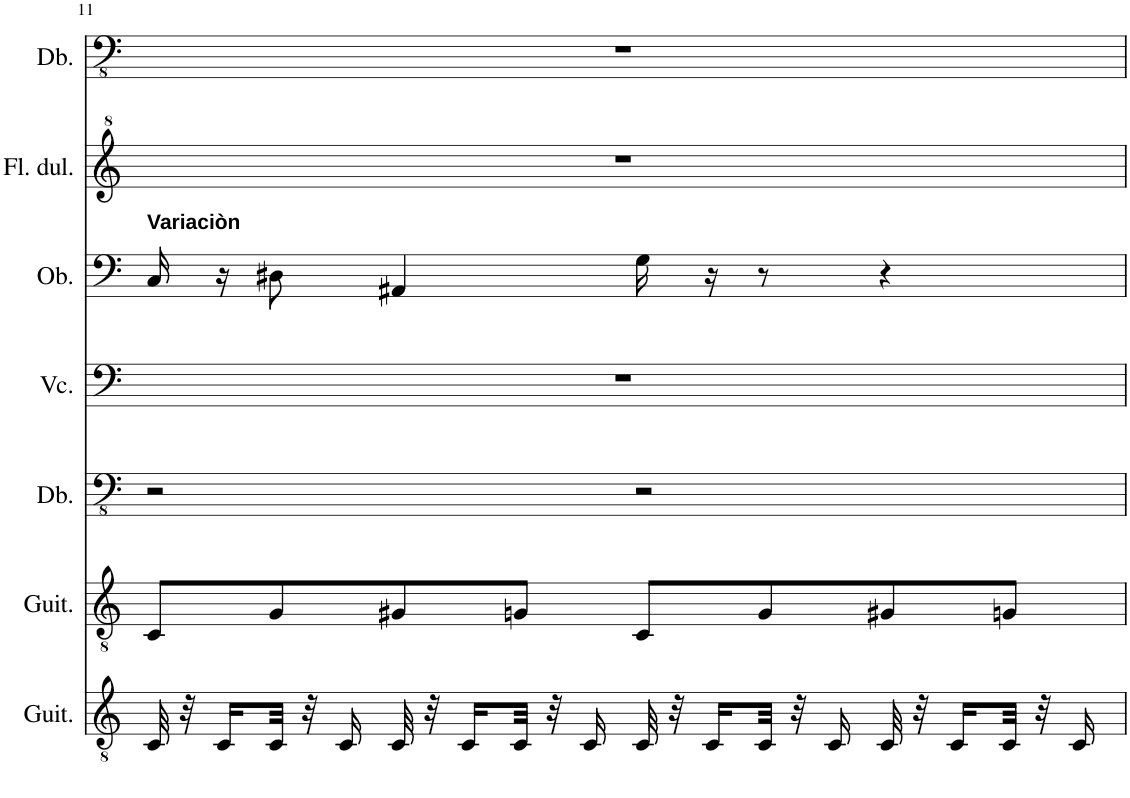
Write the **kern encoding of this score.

**kern	**kern	**kern	**kern	**kern	**kern	**kern
*part7	*part6	*part5	*part4	*part3	*part2	*part1
*staff7	*staff6	*staff5	*staff4	*staff3	*staff2	*staff1
*I"Classical Guitar	*I"Guitarra clásica	*I"Double Bass	*I"Violoncello	*I"Oboe	*I"Flauta dulce	*I"Double Bass
*I'Guit.	*I'Guit.	*I'Db.	*I'Vc.	*I'Ob.	*I'Fl. dul.	*I'Db.
!!LO:PB:g=z
*clefGv2	*clefGv2	*clefFv4	*clefF4	*clefF4	*clefG^2	*clefFv4
*	*	*Trd7c12	*	*Trd-14c-24	*	*Trd7c12
*k[]	*k[]	*k[]	*k[]	*k[]	*k[]	*k[]
*M4/4	*M4/4	*M4/4	*M4/4	*M4/4	*M4/4	*M4/4
=11	=11	=11	=11	=11	=11	=11
!	!	!	!	!LO:TX:a:B:t=Variaciòn	!	!
32C/	8C/L	2r	1r	16C/	1r	1r
32r	.	.	.	.	.	.
16C/LL	.	.	.	16r	.	.
32C/JJk	8G/	.	.	8D#X\	.	.
32r	.	.	.	.	.	.
16C/	.	.	.	.	.	.
32C/	8G#X/	.	.	4AA#X/	.	.
32r	.	.	.	.	.	.
16C/LL	.	.	.	.	.	.
32C/JJk	8Gn/J	.	.	.	.	.
32r	.	.	.	.	.	.
16C/	.	.	.	.	.	.
32C/	8C/L	2r	.	16G\	.	.
32r	.	.	.	.	.	.
16C/LL	.	.	.	16r	.	.
32C/JJk	8G/	.	.	8r	.	.
32r	.	.	.	.	.	.
16C/	.	.	.	.	.	.
32C/	8G#X/	.	.	4r	.	.
32r	.	.	.	.	.	.
16C/LL	.	.	.	.	.	.
32C/JJk	8Gn/J	.	.	.	.	.
32r	.	.	.	.	.	.
16C/	.	.	.	.	.	.
=	=	=	=	=	=	=
*-	*-	*-	*-	*-	*-	*-
